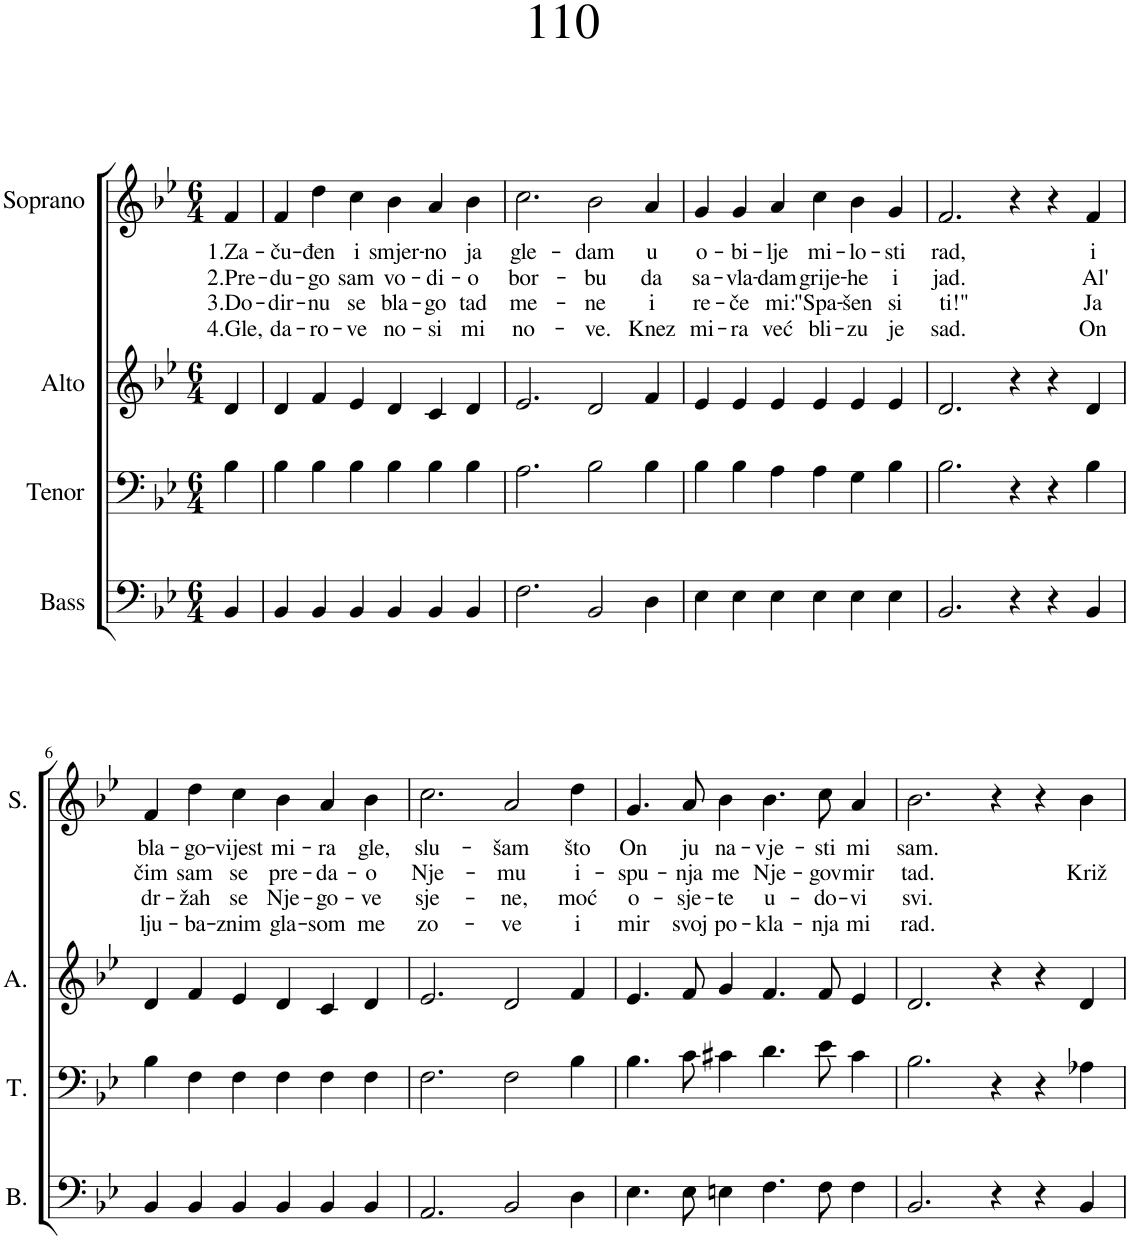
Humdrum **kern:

**kern	**kern	**kern	**kern	**text	**text	**text	**text
*part4	*part3	*part2	*part1	*part1	*part1	*part1	*part1
*staff4	*staff3	*staff2	*staff1	*staff1	*staff1	*staff1	*staff1
*I"Bass	*I"Tenor	*I"Alto	*I"Soprano	*	*	*	*
*I'B.	*I'T.	*I'A.	*I'S.	*	*	*	*
*clefF4	*clefF4	*clefG2	*clefG2	*	*	*	*
*k[b-e-]	*k[b-e-]	*k[b-e-]	*k[b-e-]	*	*	*	*
*M6/4	*M6/4	*M6/4	*M6/4	*	*	*	*
=1	=1	=1	=1	=1	=1	=1	=1
!	!	!	!	!LO:LY:b	!LO:LY:b	!LO:LY:b	!LO:LY:b
4BB-/	4B-\	4d/	4f/	1.Za-	2.Pre-	3.Do-	4.Gle,
=2	=2	=2	=2	=2	=2	=2	=2
!	!	!	!	!LO:LY:b	!LO:LY:b	!LO:LY:b	!LO:LY:b
4BB-/	4B-\	4d/	4f/	-ču-	-du-	-dir-	da-
!	!	!	!	!LO:LY:b	!LO:LY:b	!LO:LY:b	!LO:LY:b
4BB-/	4B-\	4f/	4dd\	-đen	-go	-nu	-ro-
!	!	!	!	!LO:LY:b	!LO:LY:b	!LO:LY:b	!LO:LY:b
4BB-/	4B-\	4e-/	4cc\	i	sam	se	-ve
!	!	!	!	!LO:LY:b	!LO:LY:b	!LO:LY:b	!LO:LY:b
4BB-/	4B-\	4d/	4b-\	smjer-	vo-	bla-	no-
!	!	!	!	!LO:LY:b	!LO:LY:b	!LO:LY:b	!LO:LY:b
4BB-/	4B-\	4c/	4a/	-no	-di-	-go	-si
!	!	!	!	!LO:LY:b	!LO:LY:b	!LO:LY:b	!LO:LY:b
4BB-/	4B-\	4d/	4b-\	ja	-o	tad	mi
=3	=3	=3	=3	=3	=3	=3	=3
!	!	!	!	!LO:LY:b	!LO:LY:b	!LO:LY:b	!LO:LY:b
2.F\	2.A\	2.e-/	2.cc\	gle-	bor-	me-	no-
!	!	!	!	!LO:LY:b	!LO:LY:b	!LO:LY:b	!LO:LY:b
2BB-/	2B-\	2d/	2b-\	-dam	-bu	-ne	-ve.
!	!	!	!	!LO:LY:b	!LO:LY:b	!LO:LY:b	!LO:LY:b
4D\	4B-\	4f/	4a/	u	da	i	Knez
=4	=4	=4	=4	=4	=4	=4	=4
!	!	!	!	!LO:LY:b	!LO:LY:b	!LO:LY:b	!LO:LY:b
4E-\	4B-\	4e-/	4g/	o-	sa-	re-	mi-
!	!	!	!	!LO:LY:b	!LO:LY:b	!LO:LY:b	!LO:LY:b
4E-\	4B-\	4e-/	4g/	-bi-	-vla-	-če	-ra
!	!	!	!	!LO:LY:b	!LO:LY:b	!LO:LY:b	!LO:LY:b
4E-\	4A\	4e-/	4a/	-lje	-dam	mi:	već
!	!	!	!	!LO:LY:b	!LO:LY:b	!LO:LY:b	!LO:LY:b
4E-\	4A\	4e-/	4cc\	mi-	grije-	"Spa-	bli-
!	!	!	!	!LO:LY:b	!LO:LY:b	!LO:LY:b	!LO:LY:b
4E-\	4G\	4e-/	4b-\	-lo-	-he	-šen	-zu
!	!	!	!	!LO:LY:b	!LO:LY:b	!LO:LY:b	!LO:LY:b
4E-\	4B-\	4e-/	4g/	-sti	i	si	je
=5	=5	=5	=5	=5	=5	=5	=5
!	!	!	!	!LO:LY:b	!LO:LY:b	!LO:LY:b	!LO:LY:b
2.BB-/	2.B-\	2.d/	2.f/	rad,	jad.	ti!"	sad.
4r	4r	4r	4r	.	.	.	.
4r	4r	4r	4r	.	.	.	.
!	!	!	!	!LO:LY:b	!LO:LY:b	!LO:LY:b	!LO:LY:b
4BB-/	4B-\	4d/	4f/	i	Al'	Ja	On
!!LO:LB:g=z
=6	=6	=6	=6	=6	=6	=6	=6
!	!	!	!	!LO:LY:b	!LO:LY:b	!LO:LY:b	!LO:LY:b
4BB-/	4B-\	4d/	4f/	bla-	čim	dr-	lju-
!	!	!	!	!LO:LY:b	!LO:LY:b	!LO:LY:b	!LO:LY:b
4BB-/	4F\	4f/	4dd\	-go-	sam	-žah	-ba-
!	!	!	!	!LO:LY:b	!LO:LY:b	!LO:LY:b	!LO:LY:b
4BB-/	4F\	4e-/	4cc\	-vijest	se	se	-znim
!	!	!	!	!LO:LY:b	!LO:LY:b	!LO:LY:b	!LO:LY:b
4BB-/	4F\	4d/	4b-\	mi-	pre-	Nje-	gla-
!	!	!	!	!LO:LY:b	!LO:LY:b	!LO:LY:b	!LO:LY:b
4BB-/	4F\	4c/	4a/	-ra	-da-	-go-	-som
!	!	!	!	!LO:LY:b	!LO:LY:b	!LO:LY:b	!LO:LY:b
4BB-/	4F\	4d/	4b-\	gle,	-o	-ve	me
=7	=7	=7	=7	=7	=7	=7	=7
!	!	!	!	!LO:LY:b	!LO:LY:b	!LO:LY:b	!LO:LY:b
2.AA/	2.F\	2.e-/	2.cc\	slu-	Nje-	sje-	zo-
!	!	!	!	!LO:LY:b	!LO:LY:b	!LO:LY:b	!LO:LY:b
2BB-/	2F\	2d/	2a/	-šam	-mu	-ne,	-ve
!	!	!	!	!LO:LY:b	!LO:LY:b	!LO:LY:b	!LO:LY:b
4D\	4B-\	4f/	4dd\	što	i-	moć	i
=8	=8	=8	=8	=8	=8	=8	=8
!	!	!	!	!LO:LY:b	!LO:LY:b	!LO:LY:b	!LO:LY:b
4.E-\	4.B-\	4.e-/	4.g/	On	-spu-	o-	mir
!	!	!	!	!LO:LY:b	!LO:LY:b	!LO:LY:b	!LO:LY:b
8E-\	8c\	8f/	8a/	ju	-nja	-sje-	svoj
!	!	!	!	!LO:LY:b	!LO:LY:b	!LO:LY:b	!LO:LY:b
4En\	4c#X\	4g/	4b-\	na-	me	-te	po-
!	!	!	!	!LO:LY:b	!LO:LY:b	!LO:LY:b	!LO:LY:b
4.F\	4.d\	4.f/	4.b-\	-vje-	Nje-	u-	-kla-
!	!	!	!	!LO:LY:b	!LO:LY:b	!LO:LY:b	!LO:LY:b
8F\	8e-\	8f/	8cc\	-sti	-gov	-do-	-nja
!	!	!	!	!LO:LY:b	!LO:LY:b	!LO:LY:b	!LO:LY:b
4F\	4c#\	4e-/	4a/	mi	mir	-vi	mi
=9	=9	=9	=9	=9	=9	=9	=9
!	!	!	!	!LO:LY:b	!LO:LY:b	!LO:LY:b	!LO:LY:b
2.BB-/	2.B-\	2.d/	2.b-\	sam.	tad.	svi.	rad.
4r	4r	4r	4r	.	.	.	.
4r	4r	4r	4r	.	.	.	.
!	!	!	!	!	!LO:LY:b	!	!
4BB-/	4A-X\	4d/	4b-\	.	Križ	.	.
=	=	=	=	=	=	=	=
*-	*-	*-	*-	*-	*-	*-	*-
